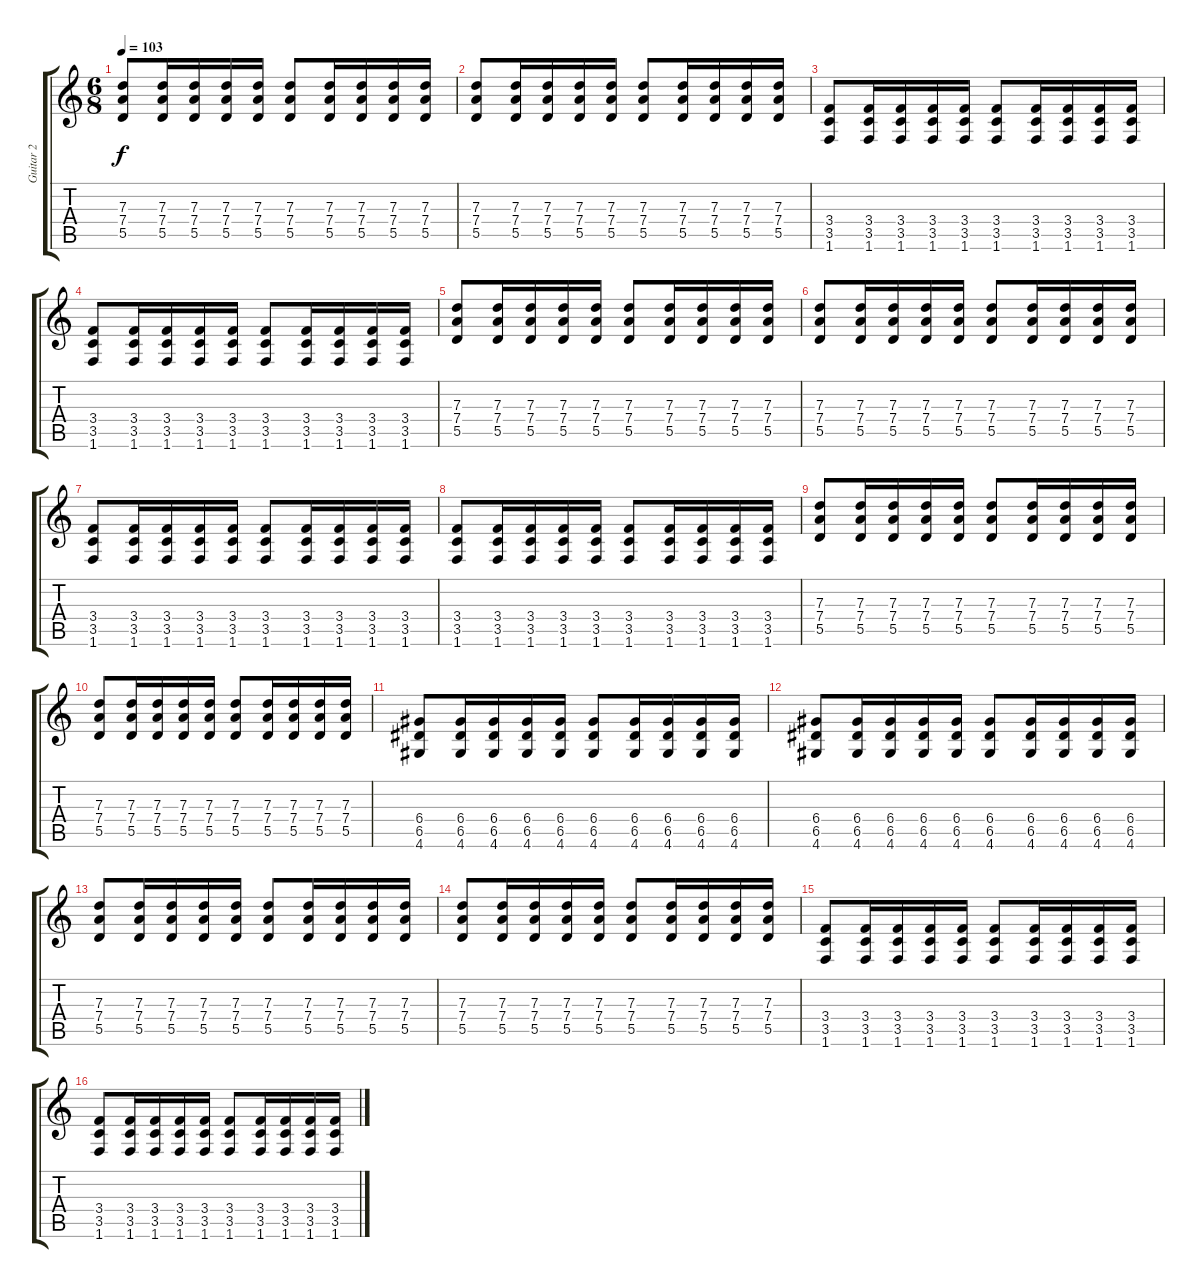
\track ("Guitar 2" "Guitar 2") {instrument distortionguitar}
\staff {score tabs}
\tuning (E4 B3 G3 D3 A2 E2) {hide}
\ts (6 8)
\tempo 103
\clef g2
\ks c
(7.3 7.4 5.5).8{dy f} (7.3 7.4 5.5).16 (7.3 7.4 5.5).16 (7.3 7.4 5.5).16 (7.3 7.4 5.5).16 (7.3 7.4 5.5).8 (7.3 7.4 5.5).16 (7.3 7.4 5.5).16 (7.3 7.4 5.5).16 (7.3 7.4 5.5).16 |
(7.3 7.4 5.5).8 (7.3 7.4 5.5).16 (7.3 7.4 5.5).16 (7.3 7.4 5.5).16 (7.3 7.4 5.5).16 (7.3 7.4 5.5).8 (7.3 7.4 5.5).16 (7.3 7.4 5.5).16 (7.3 7.4 5.5).16 (7.3 7.4 5.5).16 |
(3.4 3.5 1.6).8 (3.4 3.5 1.6).16 (3.4 3.5 1.6).16 (3.4 3.5 1.6).16 (3.4 3.5 1.6).16 (3.4 3.5 1.6).8 (3.4 3.5 1.6).16 (3.4 3.5 1.6).16 (3.4 3.5 1.6).16 (3.4 3.5 1.6).16 |
(3.4 3.5 1.6).8 (3.4 3.5 1.6).16 (3.4 3.5 1.6).16 (3.4 3.5 1.6).16 (3.4 3.5 1.6).16 (3.4 3.5 1.6).8 (3.4 3.5 1.6).16 (3.4 3.5 1.6).16 (3.4 3.5 1.6).16 (3.4 3.5 1.6).16 |
(7.3 7.4 5.5).8 (7.3 7.4 5.5).16 (7.3 7.4 5.5).16 (7.3 7.4 5.5).16 (7.3 7.4 5.5).16 (7.3 7.4 5.5).8 (7.3 7.4 5.5).16 (7.3 7.4 5.5).16 (7.3 7.4 5.5).16 (7.3 7.4 5.5).16 |
(7.3 7.4 5.5).8 (7.3 7.4 5.5).16 (7.3 7.4 5.5).16 (7.3 7.4 5.5).16 (7.3 7.4 5.5).16 (7.3 7.4 5.5).8 (7.3 7.4 5.5).16 (7.3 7.4 5.5).16 (7.3 7.4 5.5).16 (7.3 7.4 5.5).16 |
(3.4 3.5 1.6).8 (3.4 3.5 1.6).16 (3.4 3.5 1.6).16 (3.4 3.5 1.6).16 (3.4 3.5 1.6).16 (3.4 3.5 1.6).8 (3.4 3.5 1.6).16 (3.4 3.5 1.6).16 (3.4 3.5 1.6).16 (3.4 3.5 1.6).16 |
(3.4 3.5 1.6).8 (3.4 3.5 1.6).16 (3.4 3.5 1.6).16 (3.4 3.5 1.6).16 (3.4 3.5 1.6).16 (3.4 3.5 1.6).8 (3.4 3.5 1.6).16 (3.4 3.5 1.6).16 (3.4 3.5 1.6).16 (3.4 3.5 1.6).16 |
(7.3 7.4 5.5).8 (7.3 7.4 5.5).16 (7.3 7.4 5.5).16 (7.3 7.4 5.5).16 (7.3 7.4 5.5).16 (7.3 7.4 5.5).8 (7.3 7.4 5.5).16 (7.3 7.4 5.5).16 (7.3 7.4 5.5).16 (7.3 7.4 5.5).16 |
(7.3 7.4 5.5).8 (7.3 7.4 5.5).16 (7.3 7.4 5.5).16 (7.3 7.4 5.5).16 (7.3 7.4 5.5).16 (7.3 7.4 5.5).8 (7.3 7.4 5.5).16 (7.3 7.4 5.5).16 (7.3 7.4 5.5).16 (7.3 7.4 5.5).16 |
(6.4 6.5 4.6).8 (6.4 6.5 4.6).16 (6.4 6.5 4.6).16 (6.4 6.5 4.6).16 (6.4 6.5 4.6).16 (6.4 6.5 4.6).8 (6.4 6.5 4.6).16 (6.4 6.5 4.6).16 (6.4 6.5 4.6).16 (6.4 6.5 4.6).16 |
(6.4 6.5 4.6).8 (6.4 6.5 4.6).16 (6.4 6.5 4.6).16 (6.4 6.5 4.6).16 (6.4 6.5 4.6).16 (6.4 6.5 4.6).8 (6.4 6.5 4.6).16 (6.4 6.5 4.6).16 (6.4 6.5 4.6).16 (6.4 6.5 4.6).16 |
(7.3 7.4 5.5).8{balance 8} (7.3 7.4 5.5).16 (7.3 7.4 5.5).16 (7.3 7.4 5.5).16 (7.3 7.4 5.5).16 (7.3 7.4 5.5).8 (7.3 7.4 5.5).16 (7.3 7.4 5.5).16 (7.3 7.4 5.5).16 (7.3 7.4 5.5).16 |
(7.3 7.4 5.5).8 (7.3 7.4 5.5).16 (7.3 7.4 5.5).16 (7.3 7.4 5.5).16 (7.3 7.4 5.5).16 (7.3 7.4 5.5).8 (7.3 7.4 5.5).16 (7.3 7.4 5.5).16 (7.3 7.4 5.5).16 (7.3 7.4 5.5).16 |
(3.4 3.5 1.6).8 (3.4 3.5 1.6).16 (3.4 3.5 1.6).16 (3.4 3.5 1.6).16 (3.4 3.5 1.6).16 (3.4 3.5 1.6).8 (3.4 3.5 1.6).16 (3.4 3.5 1.6).16 (3.4 3.5 1.6).16 (3.4 3.5 1.6).16 |
(3.4 3.5 1.6).8 (3.4 3.5 1.6).16 (3.4 3.5 1.6).16 (3.4 3.5 1.6).16 (3.4 3.5 1.6).16 (3.4 3.5 1.6).8 (3.4 3.5 1.6).16 (3.4 3.5 1.6).16 (3.4 3.5 1.6).16 (3.4 3.5 1.6).16
